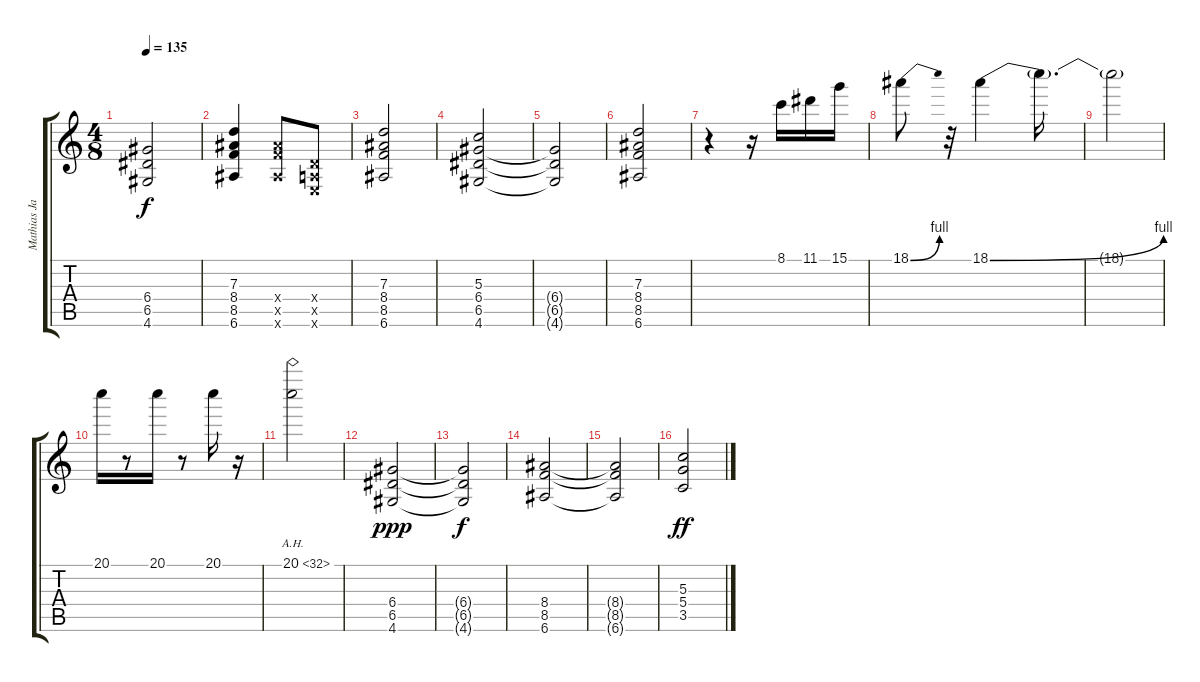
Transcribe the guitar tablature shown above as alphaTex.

\track ("Mathias Jabs" "Mathias Ja") {instrument distortionguitar}
\staff {score tabs}
\tuning (E4 B3 G3 D3 A2 E2) {hide}
\ts (4 8)
\tempo 135
\clef g2
\ks c
(6.4{t} 6.5{t} 4.6{t}).2{dy f} |
(7.3 8.4 8.5 6.6).4 (8.4{x} 8.5{x} 6.6{x}).8 (0.4{x} 0.5{x} 0.6{x}).8 |
(7.3 8.4 8.5 6.6).2 |
(5.3 6.4 6.5 4.6).2 |
(6.4{t} 6.5{t} 4.6{t}).2 |
(7.3 8.4 8.5 6.6).2 |
r.4 r.16 8.1.16 11.1.16 15.1.16 |
18.1{be (bend 0 0 60 4)}.8 r.32 18.1{be (bend 0 0 60 4)}.4 18.1{t}.16{d} |
18.1{t}.2 |
20.1.16 r.8 20.1.16 r.8 20.1.16 r.16 |
20.1{ah 12}.2 |
(6.4 6.5 4.6).2{dy ppp} |
(6.4{t} 6.5{t} 4.6{t}).2{dy f} |
(8.4 8.5 6.6).2 |
(8.4{t} 8.5{t} 6.6{t}).2 |
(5.3 5.4 3.5).2{dy ff}
